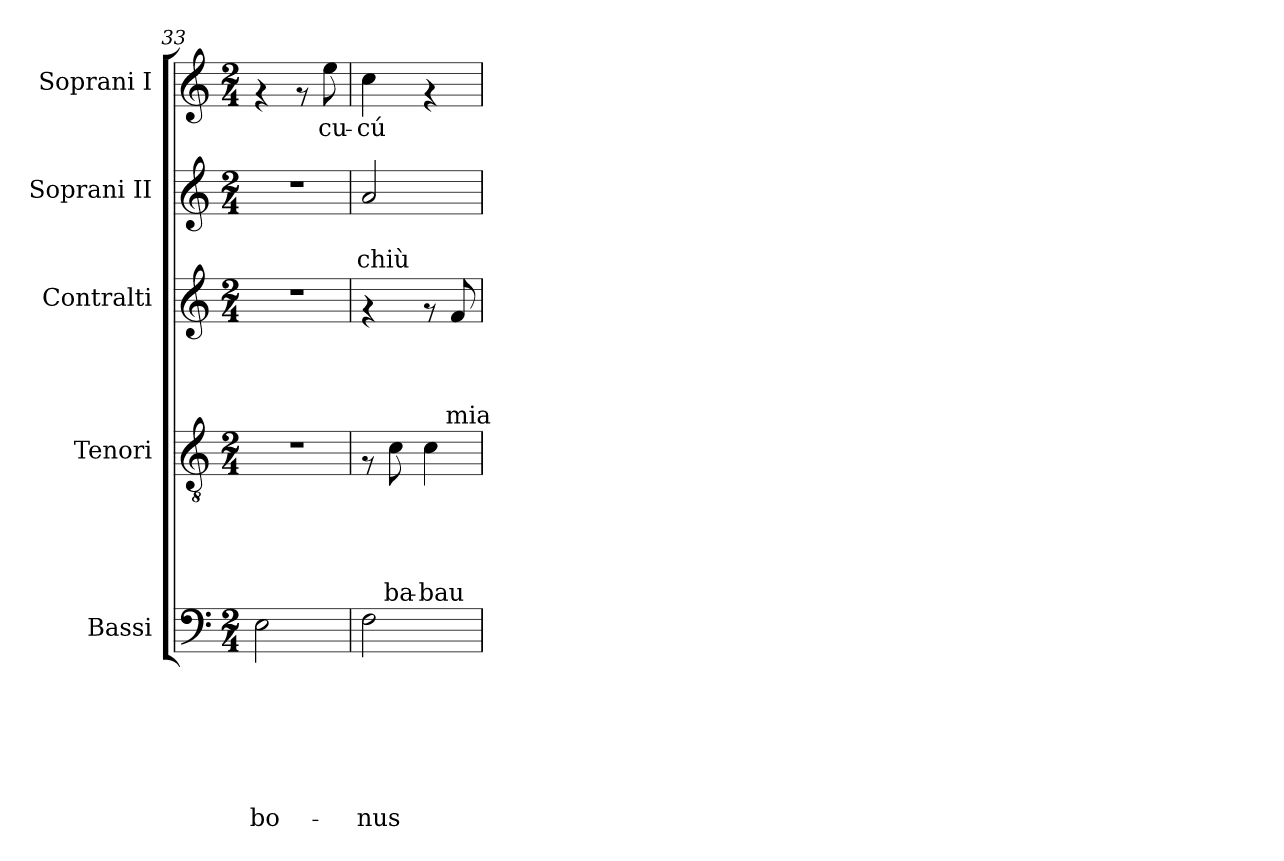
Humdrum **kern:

**kern	**text	**text	**text	**text	**text	**text	**text	**kern	**text	**text	**text	**text	**text	**kern	**text	**text	**text	**text	**kern	**text	**text	**kern	**text
*part5	*part5	*part5	*part5	*part5	*part5	*part5	*part5	*part4	*part4	*part4	*part4	*part4	*part4	*part3	*part3	*part3	*part3	*part3	*part2	*part2	*part2	*part1	*part1
*staff5	*staff5	*staff5	*staff5	*staff5	*staff5	*staff5	*staff5	*staff4	*staff4	*staff4	*staff4	*staff4	*staff4	*staff3	*staff3	*staff3	*staff3	*staff3	*staff2	*staff2	*staff2	*staff1	*staff1
*I"Bassi	*	*	*	*	*	*	*	*I"Tenori	*	*	*	*	*	*I"Contralti	*	*	*	*	*I"Soprani II	*	*	*I"Soprani I	*
*clefF4	*	*	*	*	*	*	*	*clefGv2	*	*	*	*	*	*clefG2	*	*	*	*	*clefG2	*	*	*clefG2	*
*k[]	*	*	*	*	*	*	*	*k[]	*	*	*	*	*	*k[]	*	*	*	*	*k[]	*	*	*k[]	*
*C:	*	*	*	*	*	*	*	*C:	*	*	*	*	*	*C:	*	*	*	*	*C:	*	*	*C:	*
*M2/4	*	*	*	*	*	*	*	*M2/4	*	*	*	*	*	*M2/4	*	*	*	*	*M2/4	*	*	*M2/4	*
=33	=33	=33	=33	=33	=33	=33	=33	=33	=33	=33	=33	=33	=33	=33	=33	=33	=33	=33	=33	=33	=33	=33	=33
!	!	!	!	!	!	!	!LO:LY:b	!	!	!	!	!	!	!	!	!	!	!	!	!	!	!	!
2E\	.	.	.	.	.	.	bo-	2r	.	.	.	.	.	2r	.	.	.	.	2r	.	.	4rf	.
.	.	.	.	.	.	.	.	.	.	.	.	.	.	.	.	.	.	.	.	.	.	8rf	.
!	!	!	!	!	!	!	!	!	!	!	!	!	!	!	!	!	!	!	!	!	!	!	!LO:LY:b
.	.	.	.	.	.	.	.	.	.	.	.	.	.	.	.	.	.	.	.	.	.	8ee\	cu-
=34	=34	=34	=34	=34	=34	=34	=34	=34	=34	=34	=34	=34	=34	=34	=34	=34	=34	=34	=34	=34	=34	=34	=34
!	!	!	!	!	!	!	!LO:LY:b	!	!	!	!	!	!	!	!	!	!	!	!	!	!LO:LY:b	!	!LO:LY:b
2F\	.	.	.	.	.	.	-nus	8rF	.	.	.	.	.	4rf	.	.	.	.	2a/	.	chiù	4cc\	-cú
!	!	!	!	!	!	!	!	!	!	!	!	!	!LO:LY:b	!	!	!	!	!	!	!	!	!	!
.	.	.	.	.	.	.	.	8c\	.	.	.	.	ba-	.	.	.	.	.	.	.	.	.	.
!	!	!	!	!	!	!	!	!	!	!	!	!	!LO:LY:b	!	!	!	!	!	!	!	!	!	!
.	.	.	.	.	.	.	.	4c\	.	.	.	.	-bau	8rf	.	.	.	.	.	.	.	4rf	.
!	!	!	!	!	!	!	!	!	!	!	!	!	!	!	!	!	!	!LO:LY:b	!	!	!	!	!
.	.	.	.	.	.	.	.	.	.	.	.	.	.	8f/	.	.	.	mia-	.	.	.	.	.
=	=	=	=	=	=	=	=	=	=	=	=	=	=	=	=	=	=	=	=	=	=	=	=
*-	*-	*-	*-	*-	*-	*-	*-	*-	*-	*-	*-	*-	*-	*-	*-	*-	*-	*-	*-	*-	*-	*-	*-
